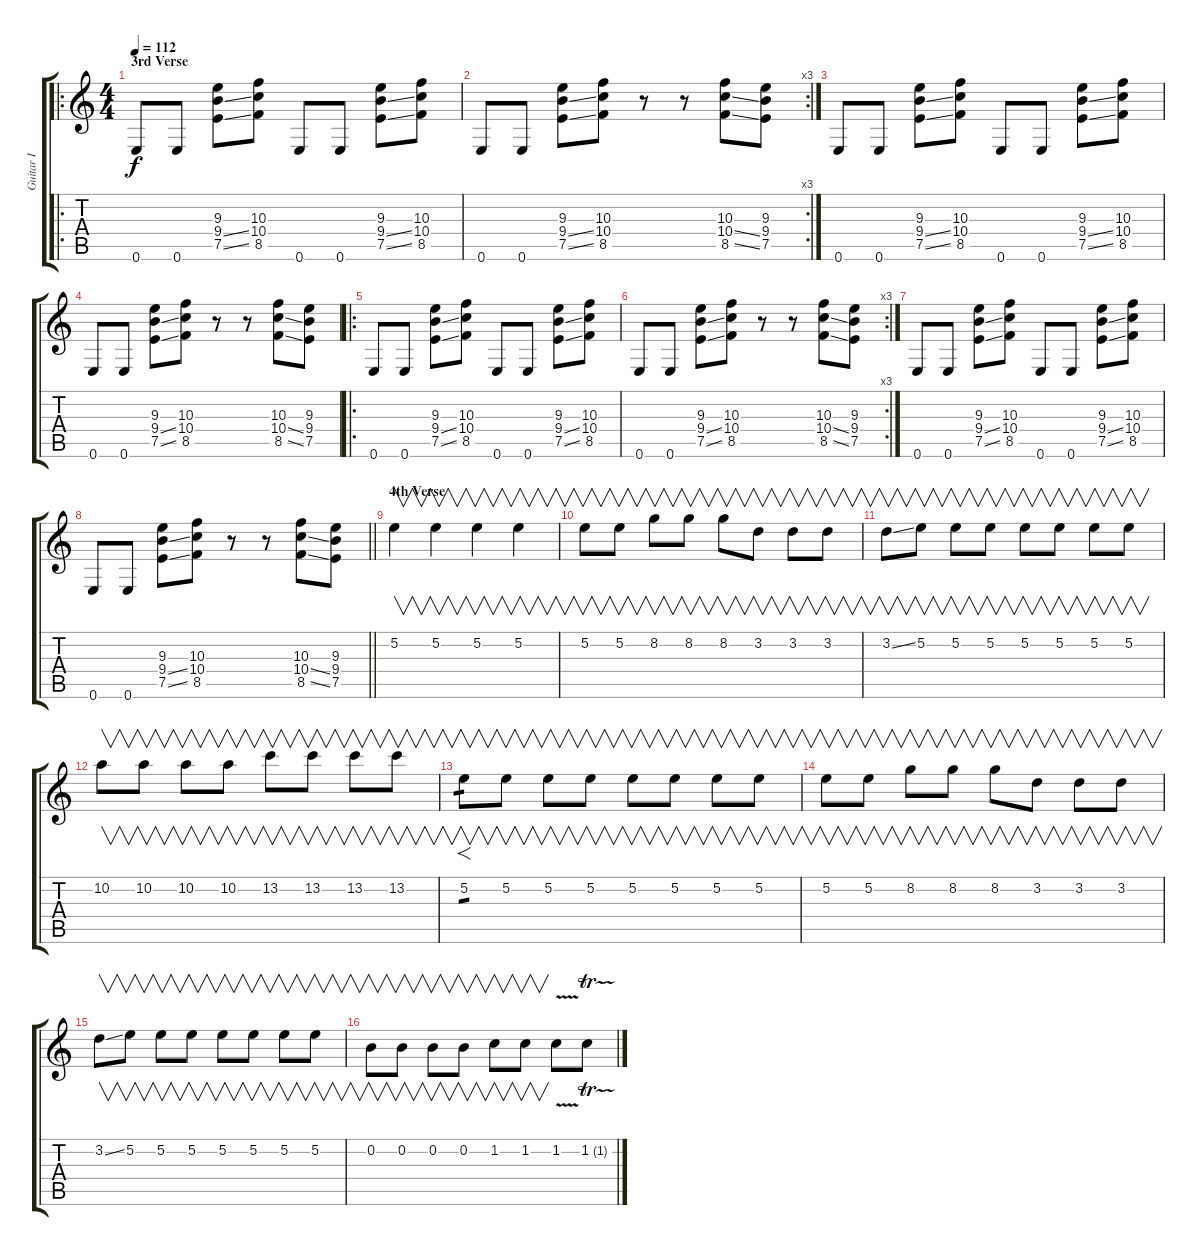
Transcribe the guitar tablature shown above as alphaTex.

\track ("Guitar I" "Guitar I") {instrument distortionguitar}
\staff {score tabs}
\tuning (E4 B3 G3 D3 A2 E2) {hide}
\ro
\ts (4 4)
\section ("" "3rd Verse")
\tempo 112
\clef g2
\ks c
0.6.8{dy f} 0.6.8 (9.3 9.4{ss} 7.5{ss}).8 (10.3 10.4 8.5).8 0.6.8 0.6.8 (9.3 9.4{ss} 7.5{ss}).8 (10.3 10.4 8.5).8 |
\rc 3
0.6.8 0.6.8 (9.3 9.4{ss} 7.5{ss}).8 (10.3 10.4 8.5).8 r.8 r.8 (10.3 10.4{ss} 8.5{ss}).8 (9.3 9.4 7.5).8 |
0.6.8 0.6.8 (9.3 9.4{ss} 7.5{ss}).8 (10.3 10.4 8.5).8 0.6.8 0.6.8 (9.3 9.4{ss} 7.5{ss}).8 (10.3 10.4 8.5).8 |
0.6.8 0.6.8 (9.3 9.4{ss} 7.5{ss}).8 (10.3 10.4 8.5).8 r.8 r.8 (10.3 10.4{ss} 8.5{ss}).8 (9.3 9.4 7.5).8 |
\ro
0.6.8 0.6.8 (9.3 9.4{ss} 7.5{ss}).8 (10.3 10.4 8.5).8 0.6.8 0.6.8 (9.3 9.4{ss} 7.5{ss}).8 (10.3 10.4 8.5).8 |
\rc 3
0.6.8 0.6.8 (9.3 9.4{ss} 7.5{ss}).8 (10.3 10.4 8.5).8 r.8 r.8 (10.3 10.4{ss} 8.5{ss}).8 (9.3 9.4 7.5).8 |
0.6.8 0.6.8 (9.3 9.4{ss} 7.5{ss}).8 (10.3 10.4 8.5).8 0.6.8 0.6.8 (9.3 9.4{ss} 7.5{ss}).8 (10.3 10.4 8.5).8 |
\barLineRight lightlight
0.6.8 0.6.8 (9.3 9.4{ss} 7.5{ss}).8 (10.3 10.4 8.5).8 r.8 r.8 (10.3 10.4{ss} 8.5{ss}).8 (9.3 9.4 7.5).8 |
\section ("" "4th Verse")
5.2.4{v} 5.2.4{v} 5.2.4{v} 5.2.4{v} |
5.2.8{v} 5.2.8{v} 8.2.8{v} 8.2.8{v} 8.2.8{v} 3.2.8{v} 3.2.8{v} 3.2.8{v} |
3.2{ss}.8{v} 5.2.8{v} 5.2.8{v} 5.2.8{v} 5.2.8{v} 5.2.8{v} 5.2.8{v} 5.2.8{v} |
10.2.8{v} 10.2.8{v} 10.2.8{v} 10.2.8{v} 13.2.8{v} 13.2.8{v} 13.2.8{v} 13.2.8{v} |
5.2.8{f v tp 1} 5.2.8{v} 5.2.8{v} 5.2.8{v} 5.2.8{v} 5.2.8{v} 5.2.8{v} 5.2.8{v} |
5.2.8{v} 5.2.8{v} 8.2.8{v} 8.2.8{v} 8.2.8{v} 3.2.8{v} 3.2.8{v} 3.2.8{v} |
3.2{ss}.8{v} 5.2.8{v} 5.2.8{v} 5.2.8{v} 5.2.8{v} 5.2.8{v} 5.2.8{v} 5.2.8{v} |
0.2.8{v} 0.2.8{v} 0.2.8{v} 0.2.8{v} 1.2.8{v} 1.2.8{v} 1.2{v}.8 1.2{tr (1 16)}.8
